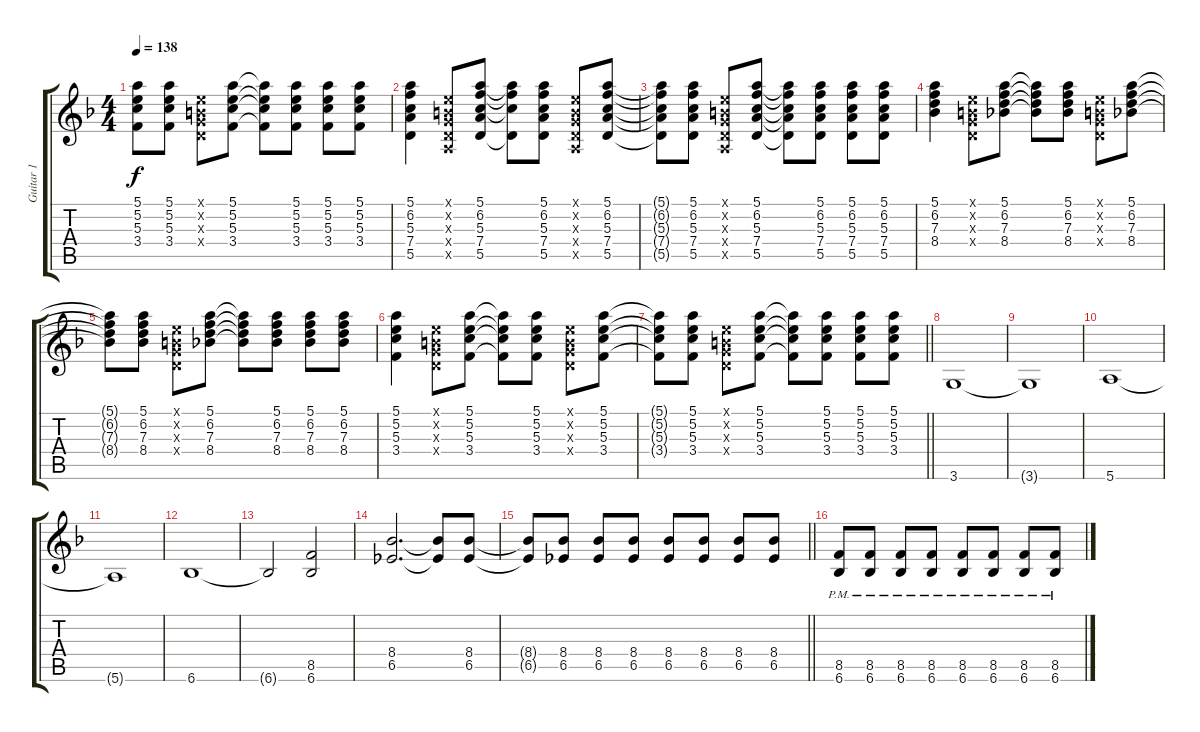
\track ("Guitar 1" "Guitar 1") {instrument overdrivenguitar}
\staff {score tabs}
\tuning (E4 B3 G3 D3 A2 E2) {hide}
\ts (4 4)
\tempo 138
\clef g2
\ks f
(5.1{t} 5.2{t} 5.3{t} 3.4{t}).8{dy f} (5.1 5.2 5.3 3.4).8 (0.1{x} 0.2{x} 0.3{x} 0.4{x}).8 (5.1 5.2 5.3 3.4).8 (5.1{t} 5.2{t} 5.3{t} 3.4{t}).8 (5.1 5.2 5.3 3.4).8 (5.1 5.2 5.3 3.4).8 (5.1 5.2 5.3 3.4).8 |
(5.1 6.2 5.3 7.4 5.5).4 (0.1{x} 0.2{x} 0.3{x} 0.4{x} 0.5{x}).8 (5.1 6.2 5.3 7.4 5.5).8 (5.1{t} 6.2{t} 5.3{t} 5.5{t}).8 (5.1 6.2 5.3 7.4 5.5).8 (0.1{x} 0.2{x} 0.3{x} 0.4{x} 0.5{x}).8 (5.1 6.2 5.3 7.4 5.5).8 |
(5.1{t} 6.2{t} 5.3{t} 7.4{t} 5.5{t}).8 (5.1 6.2 5.3 7.4 5.5).8 (0.1{x} 0.2{x} 0.3{x} 0.4{x} 0.5{x}).8 (5.1 6.2 5.3 7.4 5.5).8 (5.1{t} 6.2{t} 5.3{t} 7.4{t} 5.5{t}).8 (5.1 6.2 5.3 7.4 5.5).8 (5.1 6.2 5.3 7.4 5.5).8 (5.1 6.2 5.3 7.4 5.5).8 |
(5.1 6.2 7.3 8.4).4 (0.1{x} 0.2{x} 0.3{x} 0.4{x}).8 (5.1 6.2 7.3 8.4).8 (5.1{t} 6.2{t} 7.3{t} 8.4{t}).8 (5.1 6.2 7.3 8.4).8 (0.1{x} 0.2{x} 0.3{x} 0.4{x}).8 (5.1 6.2 7.3 8.4).8 |
(5.1{t} 6.2{t} 7.3{t} 8.4{t}).8 (5.1 6.2 7.3 8.4).8 (0.1{x} 0.2{x} 0.3{x} 0.4{x}).8 (5.1 6.2 7.3 8.4).8 (5.1{t} 6.2{t} 7.3{t} 8.4{t}).8 (5.1 6.2 7.3 8.4).8 (5.1 6.2 7.3 8.4).8 (5.1 6.2 7.3 8.4).8 |
(5.1 5.2 5.3 3.4).4 (0.1{x} 0.2{x} 0.3{x} 0.4{x}).8 (5.1 5.2 5.3 3.4).8 (5.1{t} 5.2{t} 5.3{t} 3.4{t}).8 (5.1 5.2 5.3 3.4).8 (0.1{x} 0.2{x} 0.3{x} 0.4{x}).8 (5.1 5.2 5.3 3.4).8 |
\barLineRight lightlight
(5.1{t} 5.2{t} 5.3{t} 3.4{t}).8 (5.1 5.2 5.3 3.4).8 (0.1{x} 0.2{x} 0.3{x} 0.4{x}).8 (5.1 5.2 5.3 3.4).8 (5.1{t} 5.2{t} 5.3{t} 3.4{t}).8 (5.1 5.2 5.3 3.4).8 (5.1 5.2 5.3 3.4).8 (5.1 5.2 5.3 3.4).8 |
3.6.1 |
3.6{t}.1 |
5.6.1 |
5.6{t}.1 |
6.6.1 |
6.6{t}.2 (8.5 6.6).2 |
(8.4 6.5).2{d} (8.4{t} 6.5{t}).8 (8.4 6.5).8 |
\barLineRight lightlight
(8.4{t} 6.5{t}).8 (8.4 6.5).8 (8.4 6.5).8 (8.4 6.5).8 (8.4 6.5).8 (8.4 6.5).8 (8.4 6.5).8 (8.4 6.5).8 |
(8.5{pm} 6.6{pm}).8 (8.5{pm} 6.6{pm}).8 (8.5{pm} 6.6{pm}).8 (8.5{pm} 6.6{pm}).8 (8.5{pm} 6.6{pm}).8 (8.5{pm} 6.6{pm}).8 (8.5{pm} 6.6{pm}).8 (8.5{pm} 6.6{pm}).8
